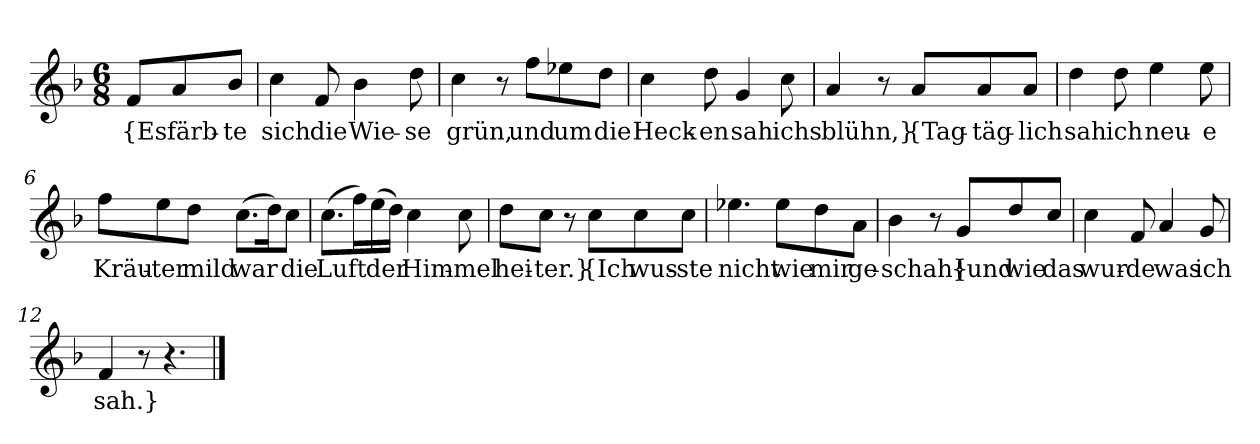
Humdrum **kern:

**kern	**text
*part1	*part1
*staff1	*staff1
*clefG2	*
*k[b-]	*
*M6/8	*
=	=
8f/L	{Es
8a/	färb-
8b-/J	-te
=1	=1
4cc	sich
8f	die
4b-	Wie-
8dd	-se
=2	=2
4cc	grün,
8r	.
8ff\L	und
8ee-X\	um
8dd\J	die
=3	=3
4cc	Heck-
8dd	-en
4g	sah
8cc	ichs
=4	=4
4a	blühn,}
8r	.
8a/L	{Tag-
8a/	-täg-
8a/J	-lich
=5	=5
4dd	sah
8dd	ich
4ee	neu-
8ee	-e
=6	=6
8ff\L	Kräu-
8ee\	-ter
8dd\J	mild
(8.cc\L	war
16dd\K)	.
8cc\J	die
=7	=7
(8.cc\L	Luft
16ff\L)	.
(16ee\	der
16dd\JJ)	.
4cc	Him-
8cc	-mel
=8	=8
8dd\L	hei-
8cc\J	-ter.}
8r	.
8cc\L	{Ich
8cc\	wus-
8cc\J	-ste
=9	=9
4.ee-X	nicht
8ee-\L	wie
8dd\	mir
8a\J	ge-
=10	=10
4b-	-schah}
8r	.
8g/L	{und
8dd/	wie
8cc/J	das
=11	=11
4cc	wur-
8f	-de
4a	was
8g	ich
=12	=12
4f	sah.}
8r	.
4.r	.
==	==
*-	*-
